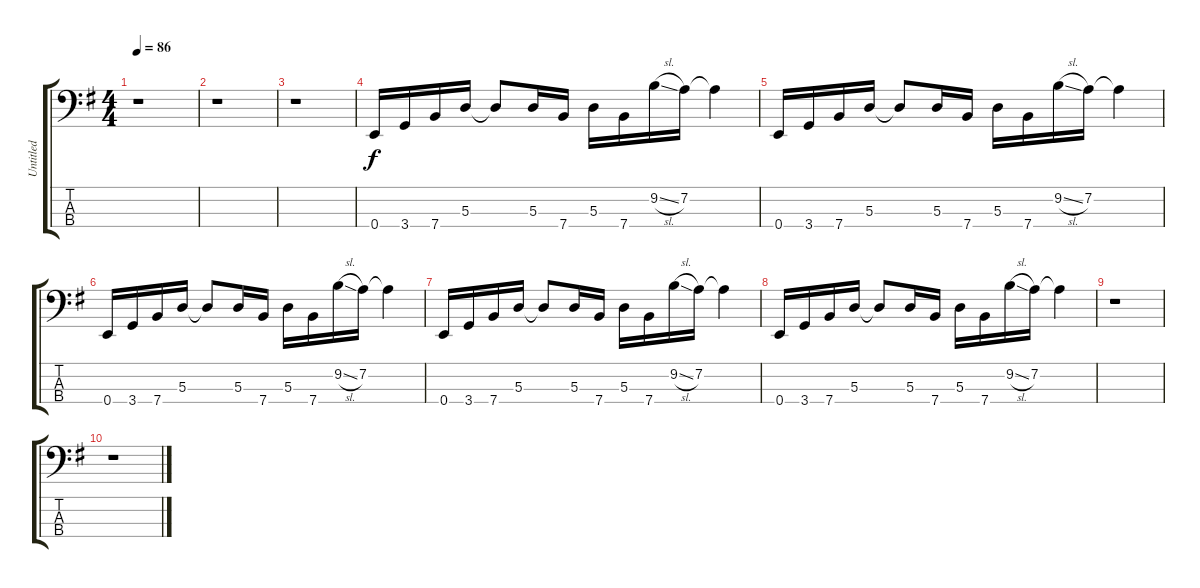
\track ("Untitled" "Untitled") {instrument electricbassfinger}
\staff {score tabs}
\tuning (G2 D2 A1 E1) {hide}
\ts (4 4)
\tempo 86
\clef f4
\ks g
r.1{dy f} |
r.1 |
r.1 |
0.4.16 3.4.16 7.4.16 5.3.16 5.3{t}.8 5.3.16 7.4.16 5.3.16 7.4.16 9.2{sl}.16 7.2.16 7.2{t}.4 |
0.4.16 3.4.16 7.4.16 5.3.16 5.3{t}.8 5.3.16 7.4.16 5.3.16 7.4.16 9.2{sl}.16 7.2.16 7.2{t}.4 |
0.4.16 3.4.16 7.4.16 5.3.16 5.3{t}.8 5.3.16 7.4.16 5.3.16 7.4.16 9.2{sl}.16 7.2.16 7.2{t}.4 |
0.4.16 3.4.16 7.4.16 5.3.16 5.3{t}.8 5.3.16 7.4.16 5.3.16 7.4.16 9.2{sl}.16 7.2.16 7.2{t}.4 |
0.4.16 3.4.16 7.4.16 5.3.16 5.3{t}.8 5.3.16 7.4.16 5.3.16 7.4.16 9.2{sl}.16 7.2.16 7.2{t}.4 |
r.1 |
r.1
